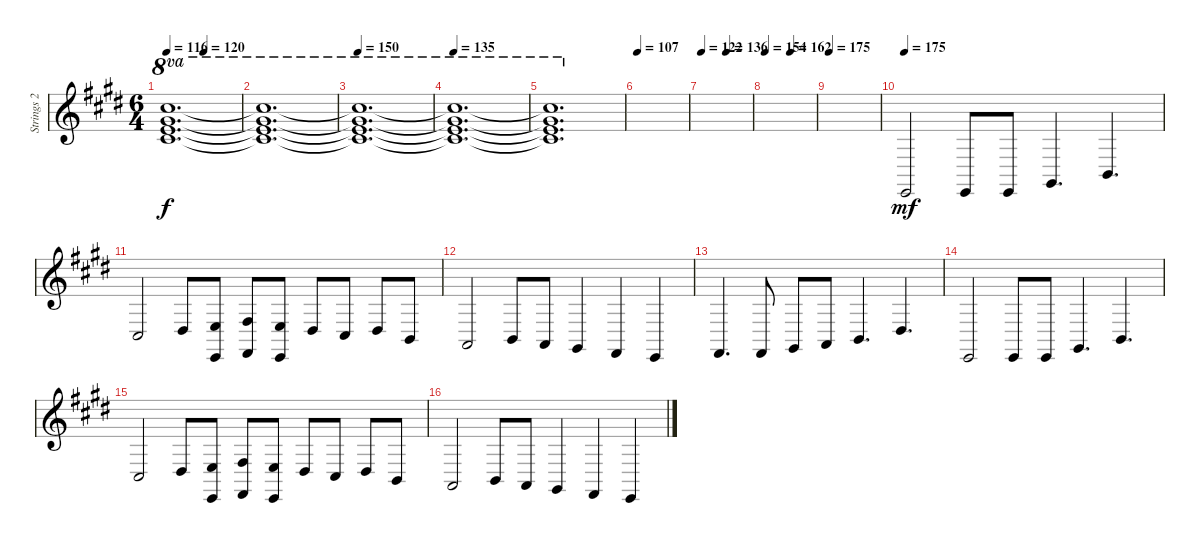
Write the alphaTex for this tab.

\track ("Strings 2" "Strings 2") {instrument stringensemble1}
\staff {score}
\tuning (E4 B3 G3 D3 A2 C2) {hide}
\ts (6 4)
\tempo 116
\tempo (120 0.5)
\clef g2
\ks e
(21.1{t} 21.2{t} 21.3{t} 23.4{t}).1{d ot 8va dy f} |
(21.1{t} 21.2{t} 21.3{t} 23.4{t}).1{d ot 8va} |
\tempo 150
(21.1{t} 21.2{t} 21.3{t} 23.4{t}).1{d ot 8va} |
\tempo 135
(21.1{t} 21.2{t} 21.3{t} 23.4{t}).1{d ot 8va} |
(21.1{t} 21.2{t} 21.3{t} 23.4{t}).1{d ot 8va} |
\tempo 107
|
\tempo 122
\tempo (136 0.5)
|
\tempo 154
\tempo (162 0.5)
|
\tempo 175
|
\tempo 175
4.6.2{dy mf} 4.6.8 4.6.8 8.6.4{d} 11.6.4{d} |
13.6.2 15.6.8 (7.5 4.6).8 (4.4 6.6).8 (7.5 4.6).8 15.6.8 13.6.8 15.6.8 11.6.8 |
9.6.2 11.6.8 0.5.8 8.6.4 6.6.4 4.6.4 |
6.6.4{d} 6.6.8 8.6.8 0.5.8 11.6.4{d} 15.6.4{d} |
4.6.2 4.6.8 4.6.8 8.6.4{d} 11.6.4{d} |
13.6.2 15.6.8 (7.5 4.6).8 (4.4 6.6).8 (7.5 4.6).8 15.6.8 13.6.8 15.6.8 11.6.8 |
9.6.2 11.6.8 0.5.8 8.6.4 6.6.4 4.6.4
